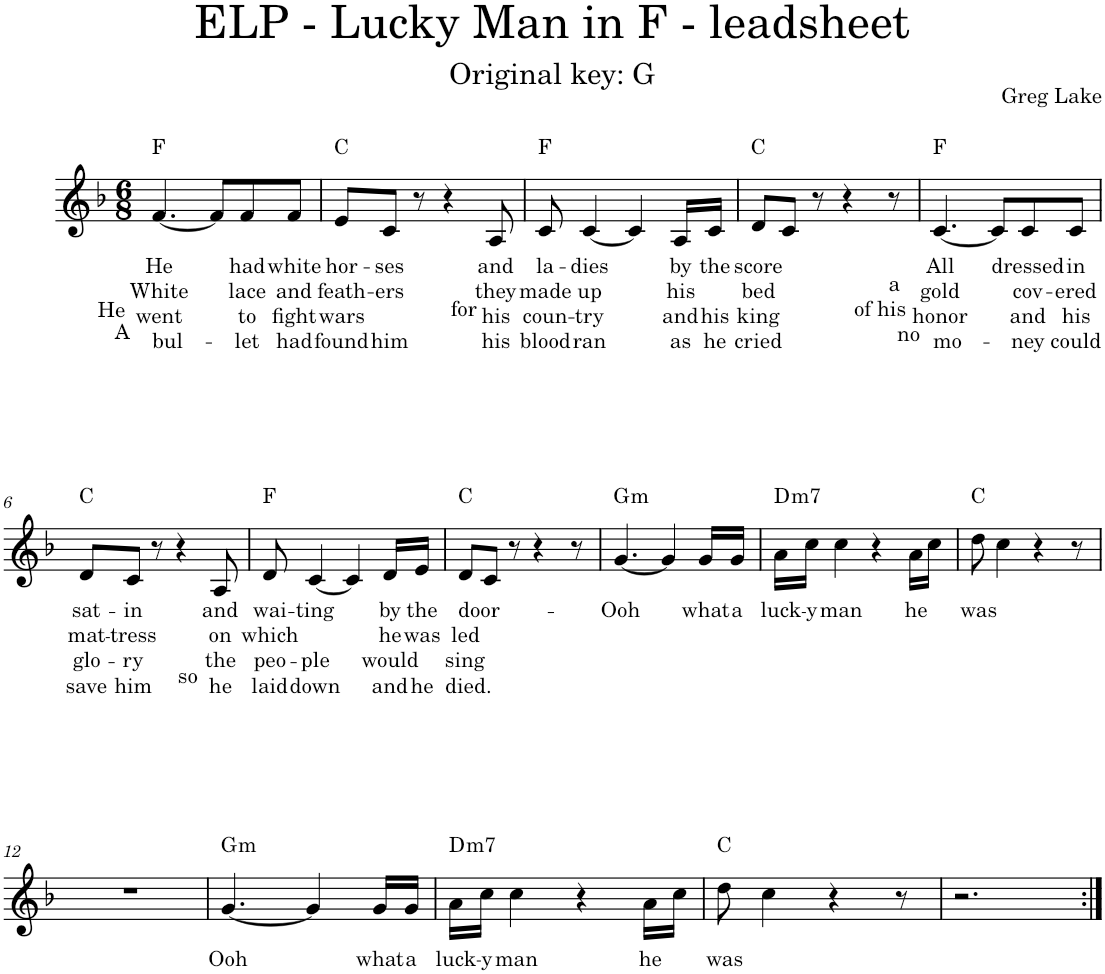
**kern	**text	**text	**text	**text	**harte
*part1	*part1	*part1	*part1	*part1	*part1
*staff1	*staff1	*staff1	*staff1	*staff1	*
*I"Piano	*	*	*	*	*
*I'Pno.	*	*	*	*	*
*clefG2	*	*	*	*	*
*k[b-]	*	*	*	*	*
*M6/8	*	*	*	*	*
=1	=1	=1	=1	=1	=1
!LO:TX:b:t=He	!	!	!	!	!
!LO:TX:b:t=A	!	!	!	!	!
!	!LO:LY:b	!LO:LY:b	!LO:LY:b	!LO:LY:b	!
[4.f/	He	White	went	bul-	F:maj
8f/L]	.	.	.	.	.
!	!LO:LY:b	!LO:LY:b	!LO:LY:b	!LO:LY:b	!
8f/	had	lace	to	-let	.
!	!LO:LY:b	!LO:LY:b	!LO:LY:b	!LO:LY:b	!
8f/J	white	and	fight	had	.
=2	=2	=2	=2	=2	=2
!	!LO:LY:b	!LO:LY:b	!LO:LY:b	!LO:LY:b	!
8e/L	hor-	feath-	wars	found	C:maj
!	!LO:LY:b	!LO:LY:b	!	!LO:LY:b	!
8c/J	-ses	-ers	.	him	.
8r	.	.	.	.	.
4r	.	.	.	.	.
!LO:TX:b:t=for	!	!	!	!	!
!	!LO:LY:b	!LO:LY:b	!LO:LY:b	!LO:LY:b	!
8A/	and	they	his	his	.
=3	=3	=3	=3	=3	=3
!	!LO:LY:b	!LO:LY:b	!LO:LY:b	!LO:LY:b	!
8c/	la-	made	coun-	blood	F:maj
!	!LO:LY:b	!LO:LY:b	!LO:LY:b	!LO:LY:b	!
[4c/	-dies	up	-try	ran	.
4c/]	.	.	.	.	.
!	!LO:LY:b	!LO:LY:b	!LO:LY:b	!LO:LY:b	!
16A/LL	by	his	and	as	.
!	!LO:LY:b	!	!LO:LY:b	!LO:LY:b	!
16c/JJ	the	.	his	he	.
=4	=4	=4	=4	=4	=4
!	!LO:LY:b	!LO:LY:b	!LO:LY:b	!LO:LY:b	!
8d/L	score	bed	king	cried	C:maj
8c/J	.	.	.	.	.
8r	.	.	.	.	.
4r	.	.	.	.	.
8r	.	.	.	.	.
=5	=5	=5	=5	=5	=5
!LO:TX:b:t=a	!	!	!	!	!
!LO:TX:b:t=of his	!	!	!	!	!
!LO:TX:b:t=no	!	!	!	!	!
!	!LO:LY:b	!LO:LY:b	!LO:LY:b	!LO:LY:b	!
[4.c/	All	gold	honor	mo-	F:maj
8c/L]	.	.	.	.	.
!	!LO:LY:b	!LO:LY:b	!LO:LY:b	!LO:LY:b	!
8c/	dressed	cov-	and	-ney	.
!	!LO:LY:b	!LO:LY:b	!LO:LY:b	!LO:LY:b	!
8c/J	in	-ered	his	could	.
!!LO:LB:g=z
=6	=6	=6	=6	=6	=6
!	!LO:LY:b	!LO:LY:b	!LO:LY:b	!LO:LY:b	!
8d/L	sat-	mat-	glo-	save	C:maj
!	!LO:LY:b	!LO:LY:b	!LO:LY:b	!LO:LY:b	!
8c/J	-in	-tress	-ry	him	.
8r	.	.	.	.	.
4r	.	.	.	.	.
!LO:TX:b:t=so	!	!	!	!	!
!	!LO:LY:b	!LO:LY:b	!LO:LY:b	!LO:LY:b	!
8A/	and	on	the	he	.
=7	=7	=7	=7	=7	=7
!	!LO:LY:b	!LO:LY:b	!LO:LY:b	!LO:LY:b	!
8d/	wai-	which	peo-	laid	F:maj
!	!LO:LY:b	!	!LO:LY:b	!LO:LY:b	!
[4c/	-ting	.	-ple	down	.
4c/]	.	.	.	.	.
!	!LO:LY:b	!LO:LY:b	!LO:LY:b	!LO:LY:b	!
16d/LL	by	he	would	and	.
!	!LO:LY:b	!LO:LY:b	!	!LO:LY:b	!
16e/JJ	the	was	.	he	.
=8	=8	=8	=8	=8	=8
!	!LO:LY:b	!LO:LY:b	!LO:LY:b	!LO:LY:b	!
8d/L	door-	led	sing	died.	C:maj
8c/J	.	.	.	.	.
8r	.	.	.	.	.
4r	.	.	.	.	.
8r	.	.	.	.	.
=9	=9	=9	=9	=9	=9
!	!LO:LY:b	!	!	!	!LO:H:kt=m
[4.g/	-Ooh	.	.	.	G:min
4g/]	.	.	.	.	.
!	!LO:LY:b	!	!	!	!
16g/LL	what	.	.	.	.
!	!LO:LY:b	!	!	!	!
16g/JJ	a	.	.	.	.
=10	=10	=10	=10	=10	=10
!	!LO:LY:b	!	!	!	!LO:H:kt=m7
16a\LL	luck-	.	.	.	D:min7
!	!LO:LY:b	!	!	!	!
16cc\JJ	-y	.	.	.	.
!	!LO:LY:b	!	!	!	!
4cc\	man	.	.	.	.
4r	.	.	.	.	.
!	!LO:LY:b	!	!	!	!
16a\LL	he	.	.	.	.
16cc\JJ	.	.	.	.	.
=11	=11	=11	=11	=11	=11
!	!LO:LY:b	!	!	!	!
8dd\	was	.	.	.	C:maj
4cc\	.	.	.	.	.
4r	.	.	.	.	.
8r	.	.	.	.	.
!!LO:LB:g=z
=12	=12	=12	=12	=12	=12
2.r	.	.	.	.	.
=13	=13	=13	=13	=13	=13
!	!LO:LY:b	!	!	!	!LO:H:kt=m
[4.g/	Ooh	.	.	.	G:min
4g/]	.	.	.	.	.
!	!LO:LY:b	!	!	!	!
16g/LL	what	.	.	.	.
!	!LO:LY:b	!	!	!	!
16g/JJ	a	.	.	.	.
=14	=14	=14	=14	=14	=14
!	!LO:LY:b	!	!	!	!LO:H:kt=m7
16a\LL	luck-	.	.	.	D:min7
!	!LO:LY:b	!	!	!	!
16cc\JJ	-y	.	.	.	.
!	!LO:LY:b	!	!	!	!
4cc\	man	.	.	.	.
4r	.	.	.	.	.
!	!LO:LY:b	!	!	!	!
16a\LL	he	.	.	.	.
16cc\JJ	.	.	.	.	.
=15	=15	=15	=15	=15	=15
!	!LO:LY:b	!	!	!	!
8dd\	was	.	.	.	C:maj
4cc\	.	.	.	.	.
4r	.	.	.	.	.
8r	.	.	.	.	.
=16	=16	=16	=16	=16	=16
2.r	.	.	.	.	.
=:|!	=:|!	=:|!	=:|!	=:|!	=:|!
*-	*-	*-	*-	*-	*-
